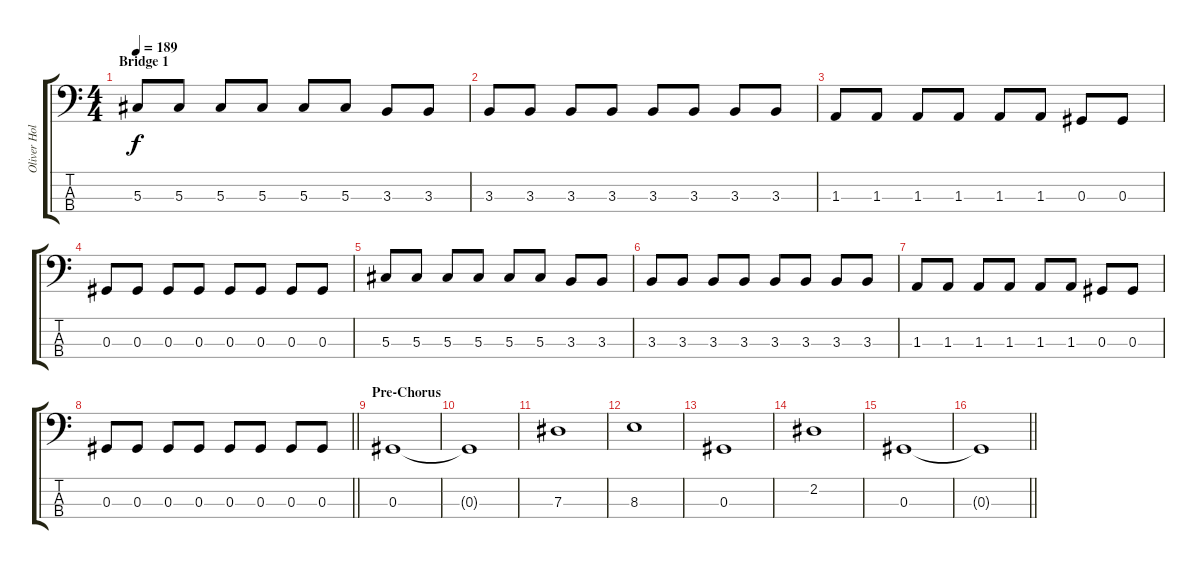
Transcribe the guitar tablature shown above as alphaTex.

\track ("Oliver Holzwarth" "Oliver Hol") {instrument electricbassfinger}
\staff {score tabs}
\tuning (Gb2 Db2 Ab1 Eb1) {hide}
\ts (4 4)
\section ("" "Bridge 1")
\tempo 189
\clef f4
\ks c
5.3.8{dy f} 5.3.8 5.3.8 5.3.8 5.3.8 5.3.8 3.3.8 3.3.8 |
3.3.8 3.3.8 3.3.8 3.3.8 3.3.8 3.3.8 3.3.8 3.3.8 |
1.3.8 1.3.8 1.3.8 1.3.8 1.3.8 1.3.8 0.3.8 0.3.8 |
0.3.8 0.3.8 0.3.8 0.3.8 0.3.8 0.3.8 0.3.8 0.3.8 |
5.3.8 5.3.8 5.3.8 5.3.8 5.3.8 5.3.8 3.3.8 3.3.8 |
3.3.8 3.3.8 3.3.8 3.3.8 3.3.8 3.3.8 3.3.8 3.3.8 |
1.3.8 1.3.8 1.3.8 1.3.8 1.3.8 1.3.8 0.3.8 0.3.8 |
\barLineRight lightlight
0.3.8 0.3.8 0.3.8 0.3.8 0.3.8 0.3.8 0.3.8 0.3.8 |
\section ("" "Pre-Chorus")
0.3.1 |
0.3{t}.1 |
7.3.1 |
8.3.1 |
0.3.1 |
2.2.1 |
0.3.1 |
\barLineRight lightlight
0.3{t}.1
